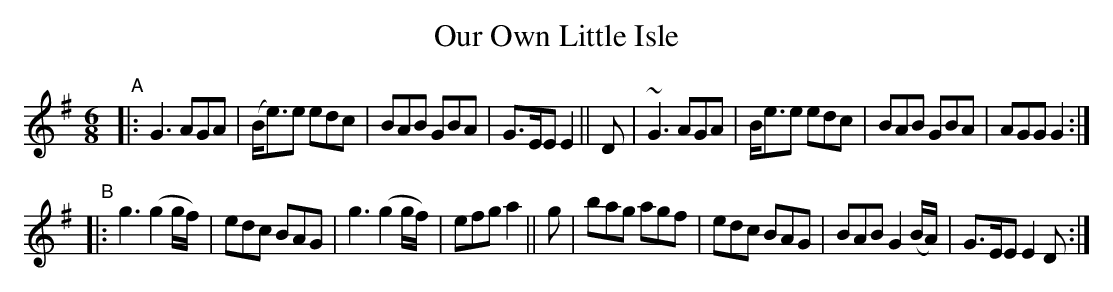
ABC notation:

X:1
T: Our Own Little Isle
M: 6/8
L: 1/8
K: G
"^A"|:\
 G3 AGA | (B<e)e edc | BAB GBA | G>EE E2 || D |\
~G3 AGA | B<ee edc | BAB GBA | AGG G2 :|
"^B"|:\
g3 (g2g/f/) | edc BAG | g3 (g2g/f/) | efg a2 || g |\
bag agf | edc BAG | BAB G2(B/A/) | G>EE E2D :|
